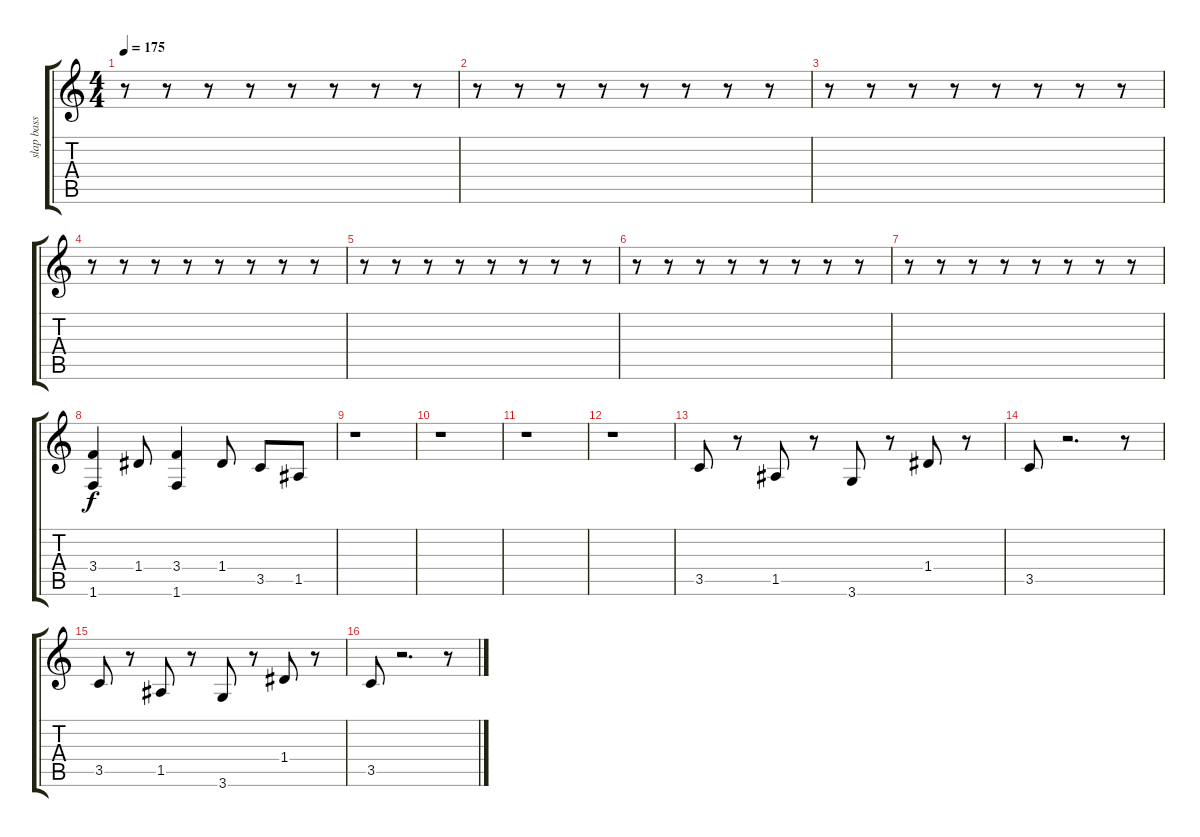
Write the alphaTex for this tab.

\track ("slap bass" "slap bass") {instrument slapbass2}
\staff {score tabs}
\tuning (E4 B3 G3 D3 A2 E2) {hide}
\ts (4 4)
\tempo 175
\clef g2
\ks c
r.8{dy f} r.8 r.8 r.8 r.8 r.8 r.8 r.8 |
r.8 r.8 r.8 r.8 r.8 r.8 r.8 r.8 |
r.8 r.8 r.8 r.8 r.8 r.8 r.8 r.8 |
r.8 r.8 r.8 r.8 r.8 r.8 r.8 r.8 |
r.8 r.8 r.8 r.8 r.8 r.8 r.8 r.8 |
r.8 r.8 r.8 r.8 r.8 r.8 r.8 r.8 |
r.8 r.8 r.8 r.8 r.8 r.8 r.8 r.8 |
(3.4 1.6).4 1.4.8 (3.4 1.6).4 1.4.8 3.5.8 1.5.8 |
r.1 |
r.1 |
r.1 |
r.1 |
3.5.8 r.8 1.5.8 r.8 3.6.8 r.8 1.4.8 r.8 |
3.5.8 r.2{d} r.8 |
3.5.8 r.8 1.5.8 r.8 3.6.8 r.8 1.4.8 r.8 |
3.5.8 r.2{d} r.8
